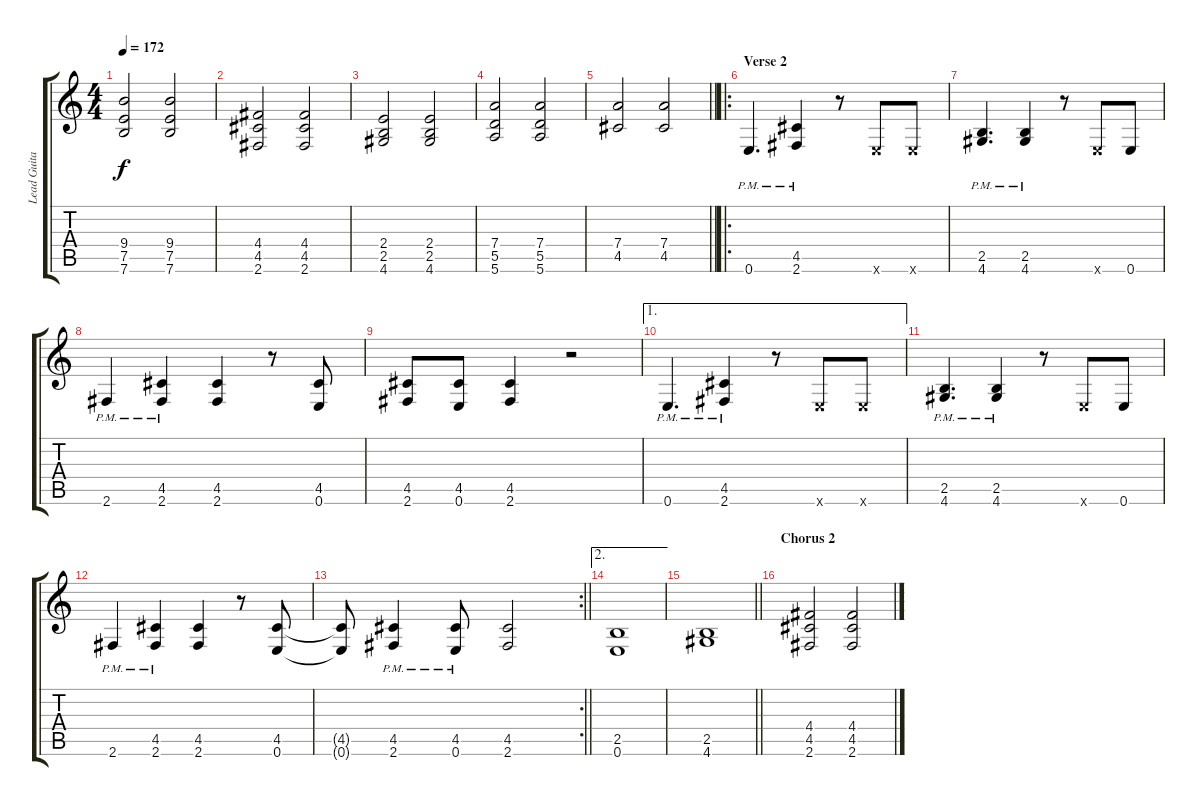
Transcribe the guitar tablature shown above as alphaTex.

\track ("Lead Guitar" "Lead Guita") {instrument distortionguitar}
\staff {score tabs}
\tuning (E4 B3 G3 D3 A2 E2) {hide}
\ts (4 4)
\tempo 172
\clef g2
\ks c
(9.4 7.5 7.6).2{dy f} (9.4 7.5 7.6).2 |
(4.4 4.5 2.6).2 (4.4 4.5 2.6).2 |
(2.4 2.5 4.6).2 (2.4 2.5 4.6).2 |
(7.4 5.5 5.6).2 (7.4 5.5 5.6).2 |
\barLineRight lightlight
(7.4 4.5).2 (7.4 4.5).2 |
\ro
\section ("" "Verse 2")
0.6{pm}.4{d} (4.5{pm} 2.6{pm}).4 r.8 0.6{x}.8 0.6{x}.8 |
(2.5{pm} 4.6{pm}).4{d} (2.5{pm} 4.6{pm}).4 r.8 0.6{x}.8 0.6.8 |
2.6{pm}.4 (4.5{pm} 2.6{pm}).4 (4.5 2.6).4 r.8 (4.5 0.6).8 |
(4.5 2.6).8 (4.5 0.6).8 (4.5 2.6).4 r.2 |
\ae 1
0.6{pm}.4{d} (4.5{pm} 2.6{pm}).4 r.8 0.6{x}.8 0.6{x}.8 |
(2.5{pm} 4.6{pm}).4{d} (2.5{pm} 4.6{pm}).4 r.8 0.6{x}.8 0.6.8 |
2.6{pm}.4 (4.5{pm} 2.6{pm}).4 (4.5 2.6).4 r.8 (4.5 0.6).8 |
\rc 2
\barLineRight lightlight
(4.5{t} 0.6{t}).8 (4.5{pm} 2.6{pm}).4 (4.5{pm} 0.6{pm}).8 (4.5 2.6).2 |
\ae 2
(2.5 0.6).1 |
\barLineRight lightlight
(2.5 4.6).1 |
\section ("" "Chorus 2")
(4.4 4.5 2.6).2{instrument distortionguitar} (4.4 4.5 2.6).2
